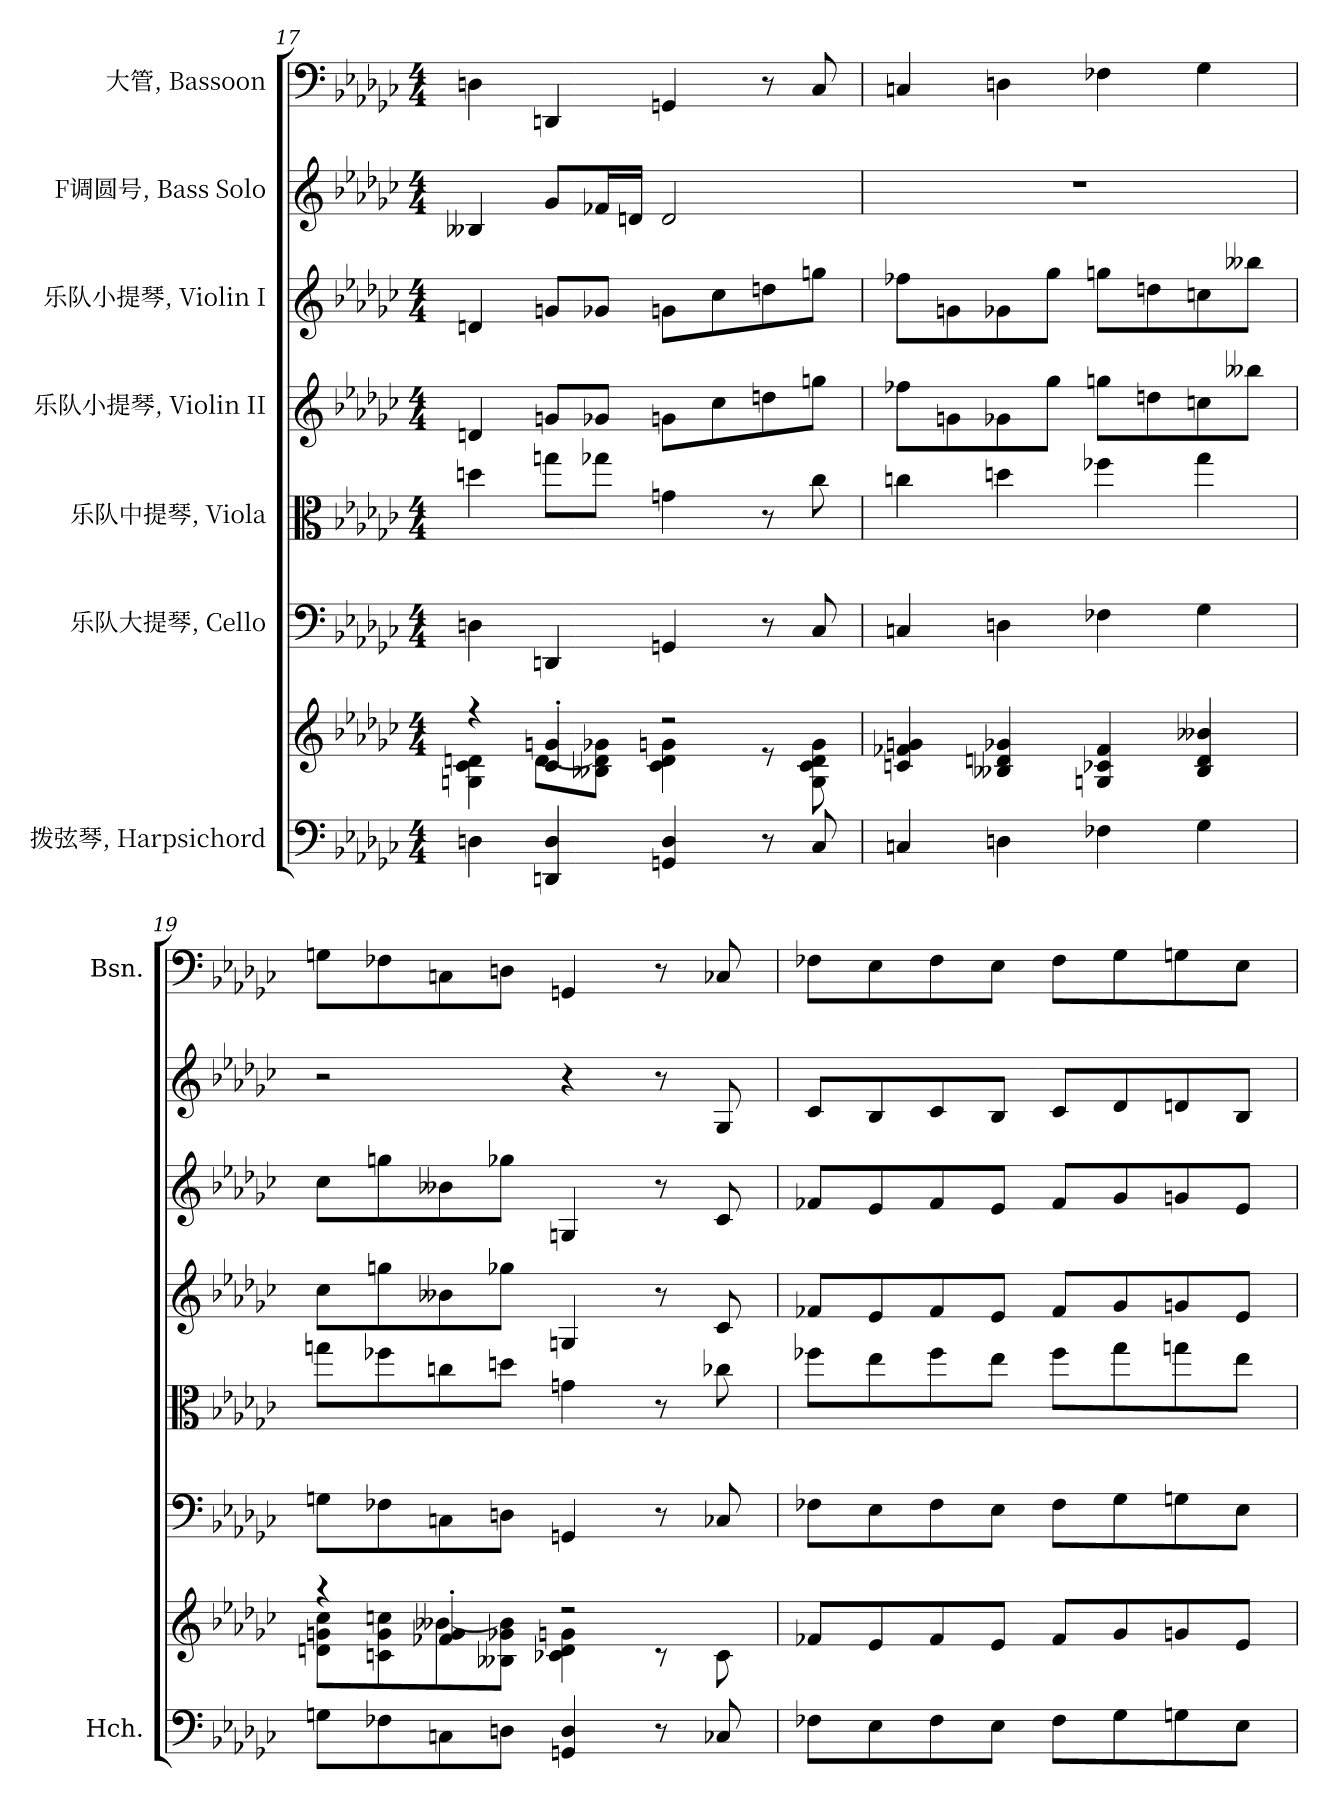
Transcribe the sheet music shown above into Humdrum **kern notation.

**kern	**kern	**kern	**kern	**kern	**kern	**kern	**kern
*part7	*part7	*part6	*part5	*part4	*part3	*part2	*part1
*staff8	*staff7	*staff6	*staff5	*staff4	*staff3	*staff2	*staff1
*I"拨弦琴, Harpsichord	*	*I"乐队大提琴, Cello	*I"乐队中提琴, Viola	*I"乐队小提琴, Violin II	*I"乐队小提琴, Violin I	*I"F调圆号, Bass Solo	*I"大管, Bassoon
*I'Hch.	*	*	*	*	*	*	*I'Bsn.
!!LO:PB:g=z
*clefF4	*clefG2	*clefF4	*clefC3	*clefG2	*clefG2	*clefG2	*clefF4
*	*	*	*	*	*	*ITrd4c7	*
*k[b-e-a-d-g-c-]	*k[b-e-a-d-g-c-]	*k[b-e-a-d-g-c-]	*k[b-e-a-d-g-c-]	*k[b-e-a-d-g-c-]	*k[b-e-a-d-g-c-]	*k[b-e-a-d-g-c-f-]	*k[b-e-a-d-g-c-]
*M4/4	*M4/4	*M4/4	*M4/4	*M4/4	*M4/4	*M4/4	*M4/4
=17	=17	=17	=17	=17	=17	=17	=17
*	*^	*	*	*	*	*	*
4Dn\	4r	4Gn\ 4c-\ 4dn\	4Dn\	4ddn\	4dn/	4dn/	4E--X/	4Dn\
4DDn/ 4D/	4c-/' 4gn/'	[8d\L	4DDn/	8ggn\L	8gn/L	8gn/L	8c-/L	4DDn/
.	.	8B--X\ 8d\] 8g-X\J	.	8gg-X\J	8g-X/J	8g-X/J	16B--X/L	.
.	.	.	.	.	.	.	16Gn/JJ	.
4GGn/ 4D/	2r	4c-\ 4d\ 4gn\	4GGn/	4gn\	8gn\L	8gn\L	2G/	4GGn/
.	.	.	.	.	8cc-\	8cc-\	.	.
8r	.	8r	8r	8r	8ddn\	8ddn\	.	8r
8C-/	.	8G\ 8c-\ 8d\ 8g\	8C-/	8cc-\	8ggn\J	8ggn\J	.	8C-/
*	*v	*v	*	*	*	*	*	*
=18	=18	=18	=18	=18	=18	=18	=18
4Cn/	4cn/ 4f-X/ 4gn/	4Cn/	4ccn\	8ff-X\L	8ff-X\L	1r	4Cn/
.	.	.	.	8gn\	8gn\	.	.
4Dn\	4B--X/ 4dn/ 4g-X/	4Dn\	4ddn\	8g-X\	8g-X\	.	4Dn\
.	.	.	.	8gg-\J	8gg-\J	.	.
4F-X\	4Gn/ 4c-X/ 4f-/	4F-X\	4ff-X\	8ggn\L	8ggn\L	.	4F-X\
.	.	.	.	8ddn\	8ddn\	.	.
4G-\	4B--/ 4d/ 4b--X/	4G-\	4gg-\	8ccn\	8ccn\	.	4G-\
.	.	.	.	8bb--X\J	8bb--X\J	.	.
!!LO:PB:g=z
=19	=19	=19	=19	=19	=19	=19	=19
*	*^	*	*	*	*	*	*
8Gn\L	4r	8dn\ 8gn\ 8cc-\L	8Gn\L	8ggn\L	8cc-\L	8cc-\L	2r	8Gn\L
8F-X\	.	8cn\ 8g\ 8ccn\	8F-X\	8ff-X\	8ggn\	8ggn\	.	8F-X\
8Cn\	4f-X/' 4g/'	[8b--X\	8Cn\	8ccn\	8b--X\	8b--X\	.	8Cn\
8Dn\J	.	8B--X\ 8g-X\ 8b--\]J	8Dn\J	8ddn\J	8gg-X\J	8gg-X\J	.	8Dn\J
4GGn/ 4D/	2r	4c-X\ 4d\ 4gn\	4GGn/	4gn\	4Gn/	4Gn/	4r	4GGn/
8r	.	8r	8r	8r	8r	8r	8r	8r
8C-X/	.	8c-\	8C-X/	8cc-X\	8c-/	8c-/	8C-/	8C-X/
*	*v	*v	*	*	*	*	*	*
=20	=20	=20	=20	=20	=20	=20	=20
8F-X\L	8f-X/L	8F-X\L	8ff-X\L	8f-X/L	8f-X/L	8F-/L	8F-X\L
8E-\	8e-/	8E-\	8ee-\	8e-/	8e-/	8E-/	8E-\
8F-\	8f-/	8F-\	8ff-\	8f-/	8f-/	8F-/	8F-\
8E-\J	8e-/J	8E-\J	8ee-\J	8e-/J	8e-/J	8E-/J	8E-\J
8F-\L	8f-/L	8F-\L	8ff-\L	8f-/L	8f-/L	8F-/L	8F-\L
8G-\	8g-/	8G-\	8gg-\	8g-/	8g-/	8G-/	8G-\
8Gn\	8gn/	8Gn\	8ggn\	8gn/	8gn/	8Gn/	8Gn\
8E-\J	8e-/J	8E-\J	8ee-\J	8e-/J	8e-/J	8E-/J	8E-\J
=	=	=	=	=	=	=	=
*-	*-	*-	*-	*-	*-	*-	*-
